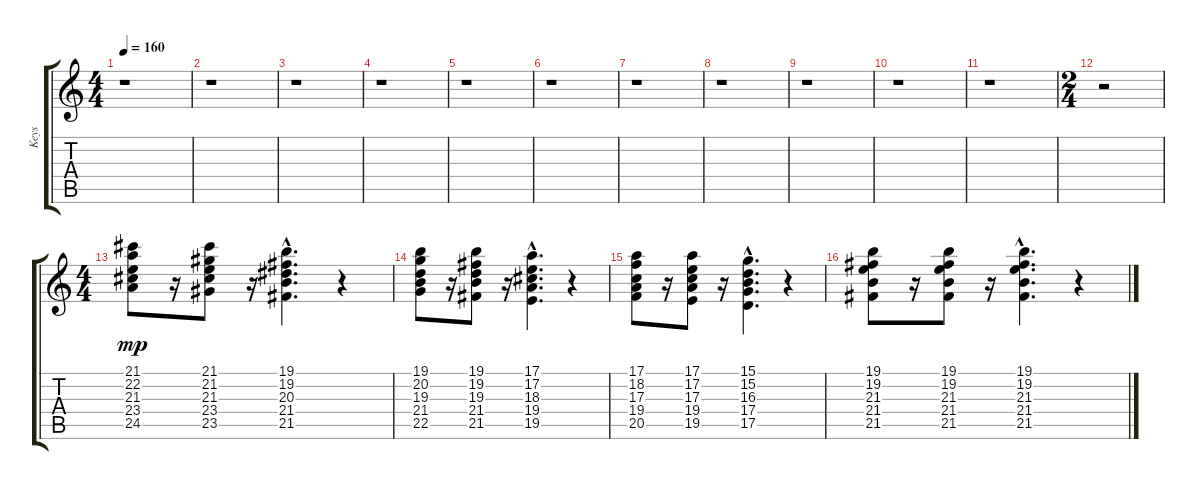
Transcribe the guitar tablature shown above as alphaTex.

\track ("Keys" "Keys") {instrument percussiveorgan}
\staff {score tabs}
\tuning (E4 B3 G3 D3 A2 E2) {hide}
\ts (4 4)
\tempo 160
\clef g2
\ks c
r.1{dy f} |
r.1 |
r.1 |
r.1 |
r.1 |
r.1 |
r.1 |
r.1 |
r.1 |
r.1 |
r.1 |
\ts (2 4)
r.2 |
\ts (4 4)
(21.1 22.2 21.3 23.4 24.5).8{dy mp} r.16 (21.1 21.2 21.3 23.4 23.5).8 r.16 (19.1{hac} 19.2{hac} 20.3{hac} 21.4{hac} 21.5{hac}).4{d} r.4 |
(19.1 20.2 19.3 21.4 22.5).8 r.16 (19.1 19.2 19.3 21.4 21.5).8 r.16 (17.1{hac} 17.2{hac} 18.3{hac} 19.4{hac} 19.5{hac}).4{d} r.4 |
(17.1 18.2 17.3 19.4 20.5).8 r.16 (17.1 17.2 17.3 19.4 19.5).8 r.16 (15.1{hac} 15.2{hac} 16.3{hac} 17.4{hac} 17.5{hac}).4{d} r.4 |
(19.1 19.2 21.3 21.4 21.5).8 r.16 (19.1 19.2 21.3 21.4 21.5).8 r.16 (19.1{hac} 19.2{hac} 21.3{hac} 21.4{hac} 21.5{hac}).4{d} r.4
